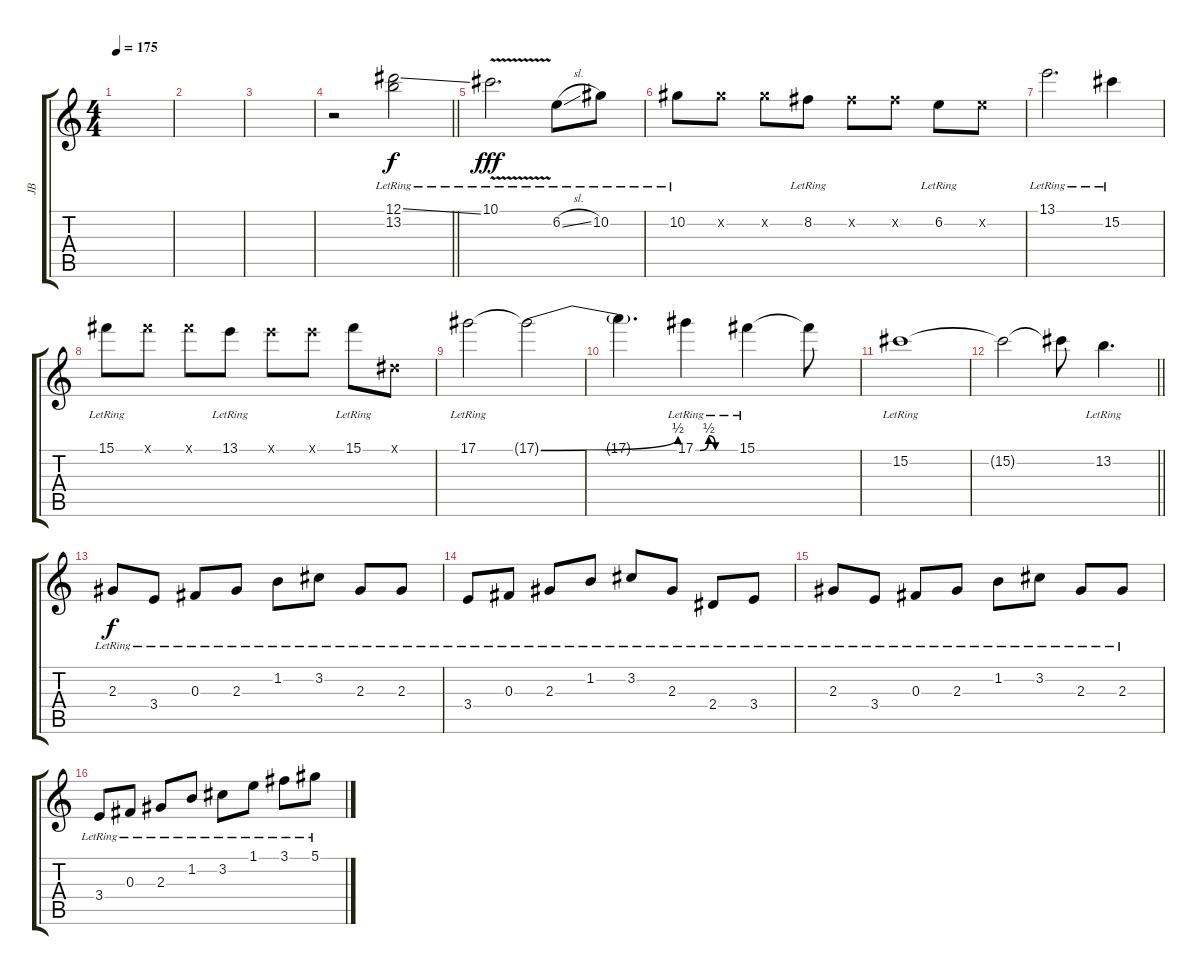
\track ("JB" "JB") {instrument acousticguitarsteel}
\staff {score tabs}
\tuning (Eb4 Bb3 Gb3 Db3 Ab2 Db2) {hide}
\ts (4 4)
\tempo 175
\clef g2
\ks c
|
|
|
\barLineRight lightlight
r.2 (12.1{ss lr} 13.2{lr}).2 |
\section ("" "")
10.1{v lr}.2{d dy fff} 6.2{sl lr}.8 10.2{lr}.8 |
10.2{lr}.8 10.2{x}.8 10.2{x}.8 8.2{lr}.8 8.2{x}.8 8.2{x}.8 6.2{lr}.8 6.2{x}.8 |
13.1{lr}.2{d} 15.2{lr}.4 |
15.1{lr}.8 15.1{x}.8 15.1{x}.8 13.1{lr}.8 13.1{x}.8 13.1{x}.8 15.1{lr}.8 0.1{x}.8 |
17.1{lr}.2 17.1{be (bend 0 0 60 2) t}.2 |
17.1{t}.4{d} 17.1{be (custom 0 0 7 0 20 2 30 0 60 0) lr}.4 15.1{lr}.4 15.1{t}.8 |
15.2{lr}.1 |
\barLineRight lightlight
15.2{t}.2 15.2{t}.8 13.2{lr}.4{d} |
\section ("" "")
2.3{lr}.8{dy f} 3.4{lr}.8 0.3{lr}.8 2.3{lr}.8 1.2{lr}.8 3.2{lr}.8 2.3{lr}.8 2.3{lr}.8 |
3.4{lr}.8 0.3{lr}.8 2.3{lr}.8 1.2{lr}.8 3.2{lr}.8 2.3{lr}.8 2.4{lr}.8 3.4{lr}.8 |
2.3{lr}.8 3.4{lr}.8 0.3{lr}.8 2.3{lr}.8 1.2{lr}.8 3.2{lr}.8 2.3{lr}.8 2.3{lr}.8 |
3.4{lr}.8 0.3{lr}.8 2.3{lr}.8 1.2{lr}.8 3.2{lr}.8 1.1{lr}.8 3.1{lr}.8 5.1{lr}.8
